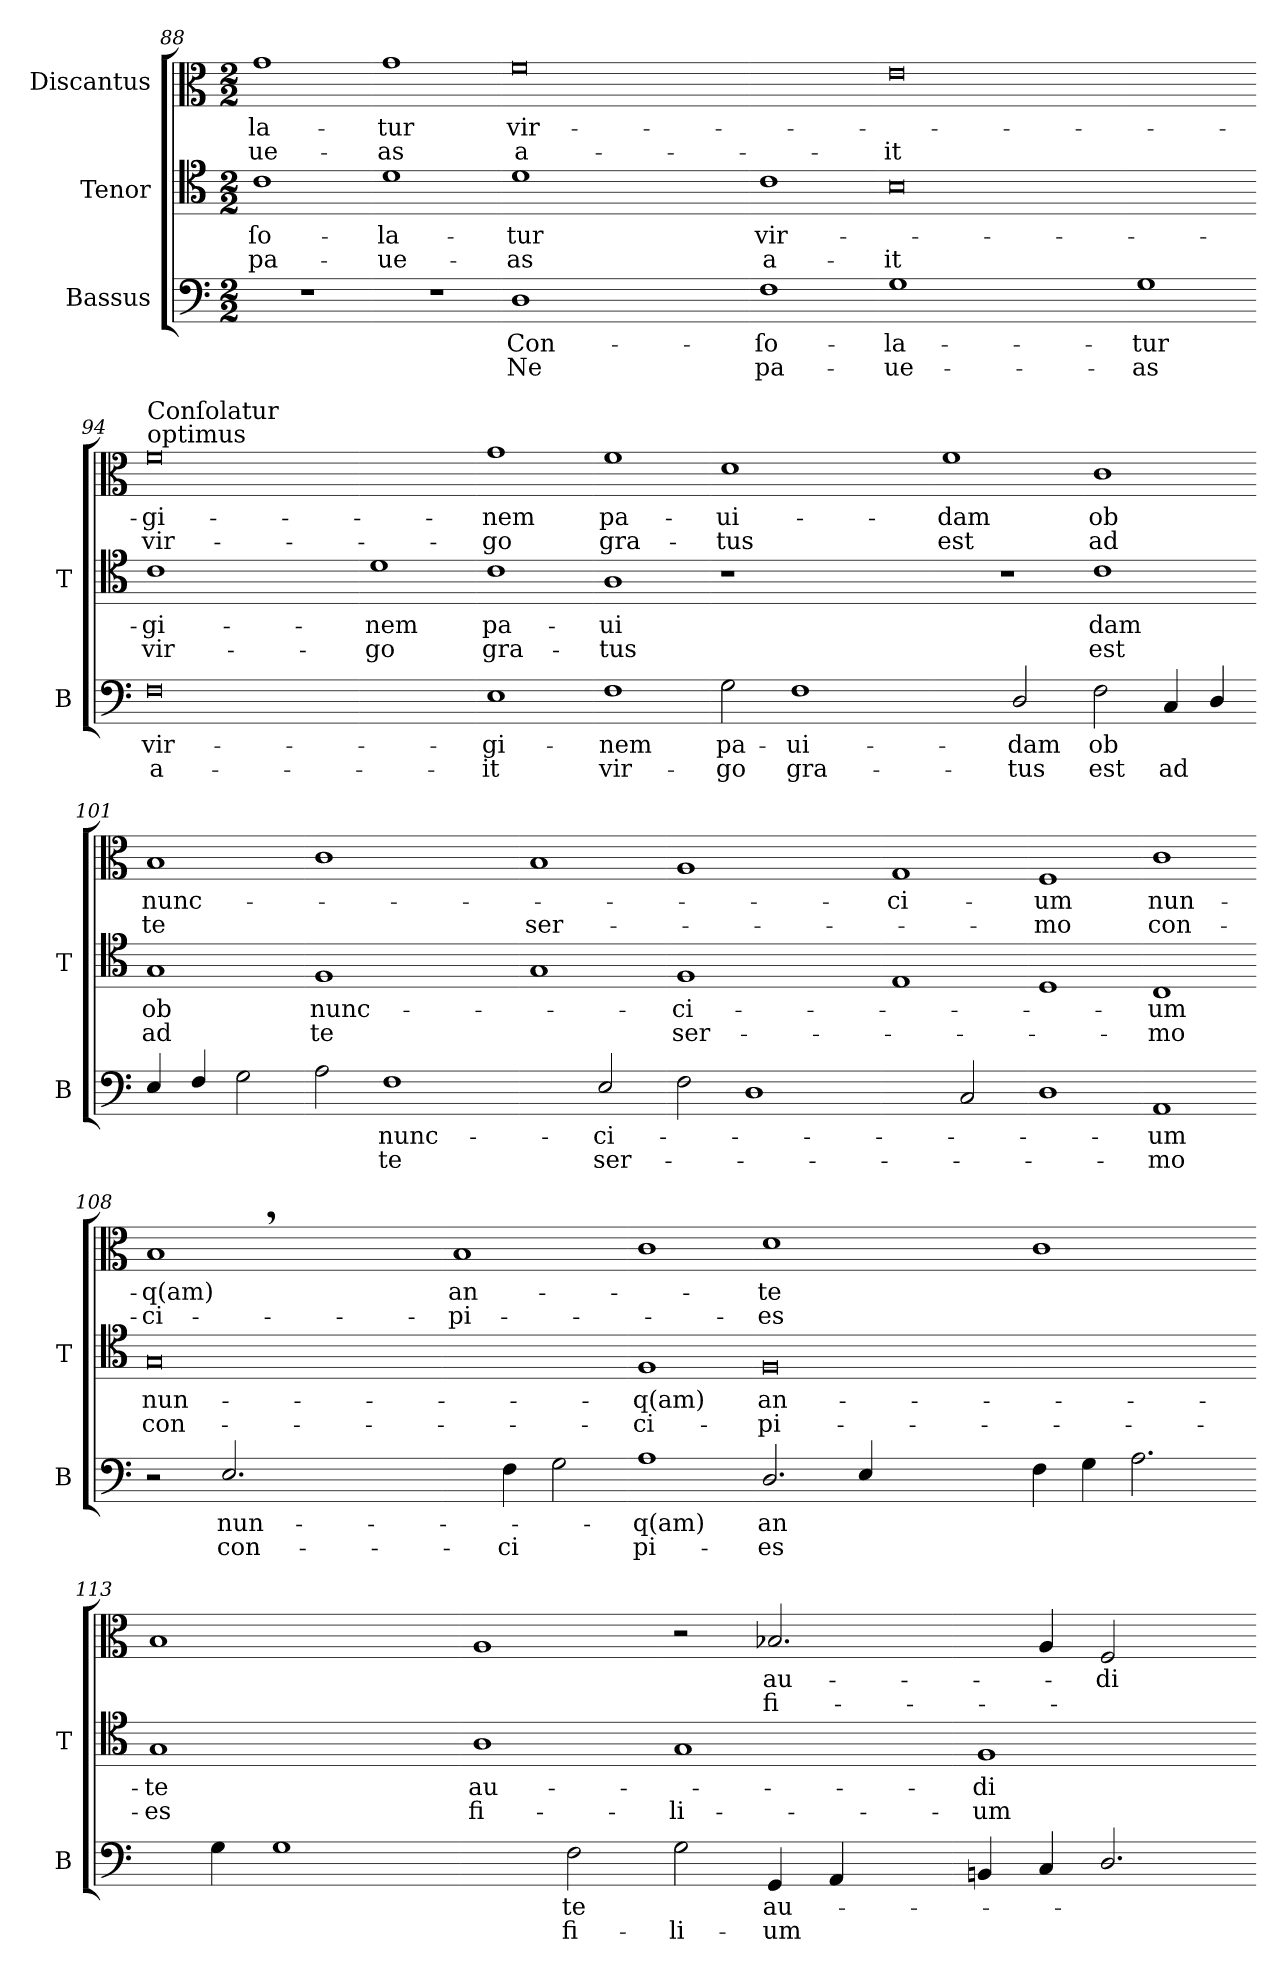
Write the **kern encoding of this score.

**kern	**text	**text	**kern	**text	**text	**kern	**text	**text
*part3	*part3	*part3	*part2	*part2	*part2	*part1	*part1	*part1
*staff3	*staff3	*staff3	*staff2	*staff2	*staff2	*staff1	*staff1	*staff1
*I"Bassus	*	*	*I"Tenor	*	*	*I"Discantus	*	*
*I'B	*	*	*I'T	*	*	*	*	*
*clefF4	*	*	*clefC4	*	*	*clefC3	*	*
*k[]	*	*	*k[]	*	*	*k[]	*	*
*C:	*	*	*C:	*	*	*C:	*	*
*M2/2	*	*	*M2/2	*	*	*M2/2	*	*
=88	=88	=88	=88	=88	=88	=88	=88	=88
1r	.	.	1c	-ſo-	pa-	1g	-la-	-ue-
=89-	=89-	=89-	=89-	=89-	=89-	=89-	=89-	=89-
1r	.	.	1d	-la-	-ue-	1g	-tur	-as
=90-	=90-	=90-	=90-	=90-	=90-	=90-	=90-	=90-
1D	Con-	Ne	1d	-tur	-as	0f	vir-	a-
1ryy	.	.	1ryy	.	.	.	.	.
=91-	=91-	=91-	=91-	=91-	=91-	=91-	=91-	=91-
1F	-ſo-	pa-	1c	vir-	a-	1ryy	.	.
=92-	=92-	=92-	=92-	=92-	=92-	=92-	=92-	=92-
1G	-la-	-ue-	0B	.	-it	0e	.	-it
1ryy	.	.	.	.	.	.	.	.
=93-	=93-	=93-	=93-	=93-	=93-	=93-	=93-	=93-
1G	-tur	-as	1ryy	.	.	1ryy	.	.
=94-	=94-	=94-	=94-	=94-	=94-	=94-	=94-	=94-
!	!	!	!	!	!	!LO:TX:a:t=Conſolatur\noptimus	!	!
0F	vir-	a-	1c	-gi-	vir-	0f	-gi-	-vir-
.	.	.	1ryy	.	.	.	.	.
=95-	=95-	=95-	=95-	=95-	=95-	=95-	=95-	=95-
1ryy	.	.	1d	-nem	-go	1ryy	.	.
=96-	=96-	=96-	=96-	=96-	=96-	=96-	=96-	=96-
1E	-gi-	-it	1c	pa-	gra-	1g	-nem	go
=97-	=97-	=97-	=97-	=97-	=97-	=97-	=97-	=97-
1F	-nem	vir-	1A	-ui	-tus	1f	pa-	gra-
=98-	=98-	=98-	=98-	=98-	=98-	=98-	=98-	=98-
2G\	pa-	-go	1r	.	.	1d	-ui-	-tus
1F\	-ui-	gra-	.	.	.	.	.	.
.	.	.	2ryy	.	.	2ryy	.	.
=99-	=99-	=99-	=99-	=99-	=99-	=99-	=99-	=99-
2ryy	.	.	1r	.	.	1f	-dam	est
2D/	-dam	-tus	.	.	.	.	.	.
=100-	=100-	=100-	=100-	=100-	=100-	=100-	=100-	=100-
2F\	ob	est	1c	dam	est	1c	ob	ad
4C/	.	ad	.	.	.	.	.	.
4D/	.	.	.	.	.	.	.	.
=101-	=101-	=101-	=101-	=101-	=101-	=101-	=101-	=101-
4E/	.	.	1G	ob	ad	1B	nunc-	te
4F/	.	.	.	.	.	.	.	.
2G\	.	.	.	.	.	.	.	.
=102-	=102-	=102-	=102-	=102-	=102-	=102-	=102-	=102-
2A\	.	.	1F	nunc-	te	1c	.	.
1F\	nunc-	te	.	.	.	.	.	.
.	.	.	2ryy	.	.	2ryy	.	.
=103-	=103-	=103-	=103-	=103-	=103-	=103-	=103-	=103-
2ryy	.	.	1G	.	.	1B	.	ser-
2E/	-ci-	ser-	.	.	.	.	.	.
=104-	=104-	=104-	=104-	=104-	=104-	=104-	=104-	=104-
2F\	.	.	1F	-ci-	ser-	1A	.	.
1D\	.	.	.	.	.	.	.	.
.	.	.	2ryy	.	.	2ryy	.	.
=105-	=105-	=105-	=105-	=105-	=105-	=105-	=105-	=105-
2ryy	.	.	1E	.	.	1G	-ci-	.
2C/	.	.	.	.	.	.	.	.
=106-	=106-	=106-	=106-	=106-	=106-	=106-	=106-	=106-
1D	.	.	1D	.	.	1F	-um	-mo
=107-	=107-	=107-	=107-	=107-	=107-	=107-	=107-	=107-
1AA	-um	-mo	1C	um	-mo	1c	nun-	con-
=108-	=108-	=108-	=108-	=108-	=108-	=108-	=108-	=108-
2r	.	.	0G	nun-	con-	1B,	-q(am)	-ci-
2.E/	nun-	con-	.	.	.	.	.	.
.	.	.	.	.	.	1ryy	.	.
2.ryy	.	.	.	.	.	.	.	.
=109-	=109-	=109-	=109-	=109-	=109-	=109-	=109-	=109-
4ryy	.	.	1ryy	.	.	1B	an-	-pi-
4F\	.	ci	.	.	.	.	.	.
2G\	.	.	.	.	.	.	.	.
=110-	=110-	=110-	=110-	=110-	=110-	=110-	=110-	=110-
1A	-q(am)	pi-	1F	-q(am)	-ci-	1c	.	.
=111-	=111-	=111-	=111-	=111-	=111-	=111-	=111-	=111-
2.D/	an	-es	0F	an-	-pi-	1d	-te	-es
4E/	.	.	.	.	.	.	.	.
1ryy	.	.	.	.	.	1ryy	.	.
=112-	=112-	=112-	=112-	=112-	=112-	=112-	=112-	=112-
4F\	.	.	1ryy	.	.	1c	.	.
4G\	.	.	.	.	.	.	.	.
2.A\	.	.	.	.	.	.	.	.
.	.	.	4ryy	.	.	4ryy	.	.
=113-	=113-	=113-	=113-	=113-	=113-	=113-	=113-	=113-
4ryy	.	.	1G	-te	-es	1B	.	.
4G\	.	.	.	.	.	.	.	.
1G\	.	.	.	.	.	.	.	.
.	.	.	2ryy	.	.	2ryy	.	.
=114-	=114-	=114-	=114-	=114-	=114-	=114-	=114-	=114-
2ryy	.	.	1A	au-	fi-	1A	.	.
2F\	te	fi-	.	.	.	.	.	.
=115-	=115-	=115-	=115-	=115-	=115-	=115-	=115-	=115-
2G\	.	-li-	1G	.	-li-	2r	.	.
4GG/	au-	-um	.	.	.	2.B-X/	au-	fi-
4AA/	.	.	.	.	.	.	.	.
4ryy	.	.	4ryy	.	.	.	.	.
=116-	=116-	=116-	=116-	=116-	=116-	=116-	=116-	=116-
4BBn/	.	.	1F	-di-	um	4ryy	.	.
4C/	.	.	.	.	.	4A/	.	.
2.D/	.	.	.	.	.	2F/	-di-	.
.	.	.	4ryy	.	.	4ryy	.	.
=-	=-	=-	=-	=-	=-	=-	=-	=-
*-	*-	*-	*-	*-	*-	*-	*-	*-
